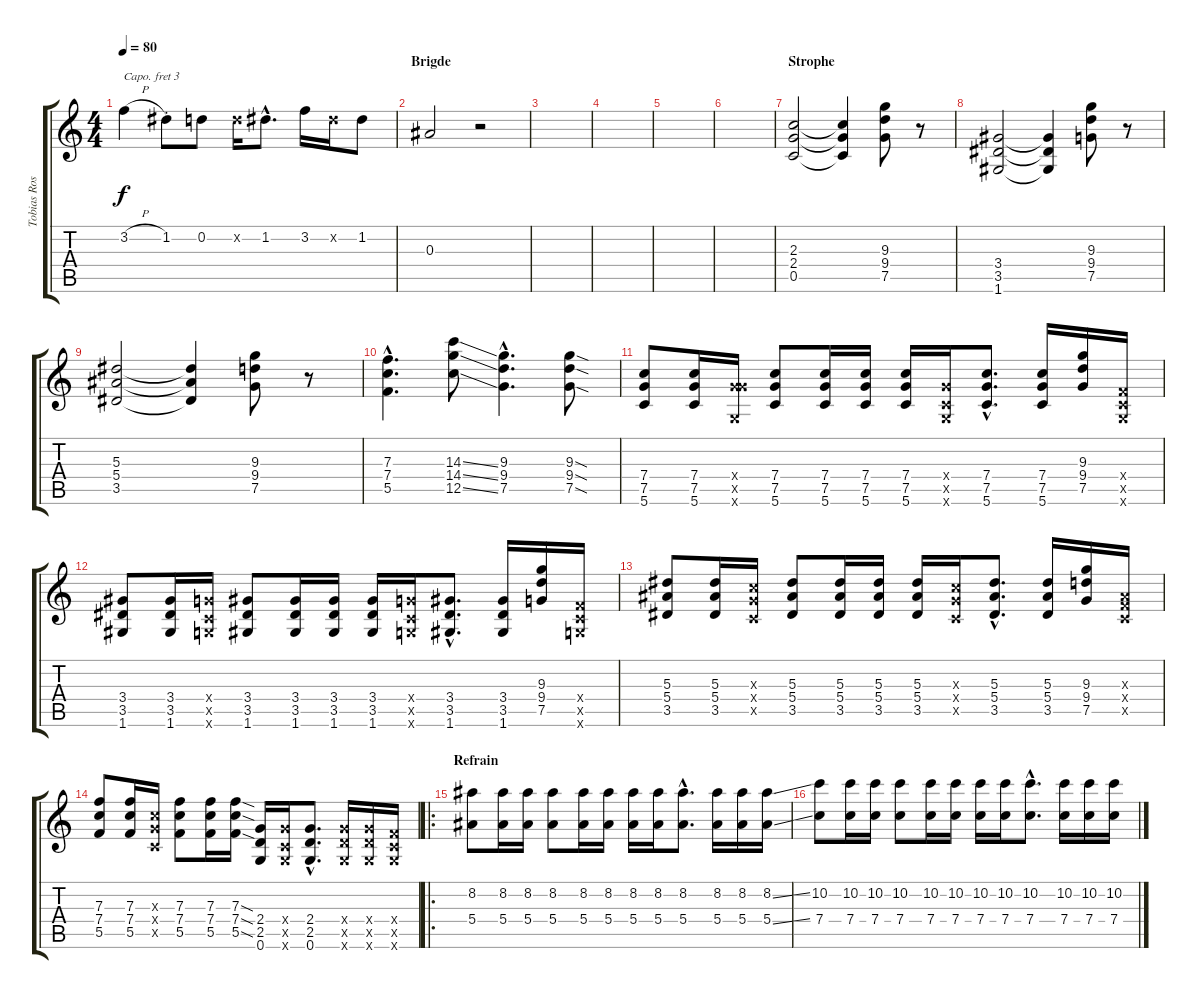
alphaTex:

\track ("Tobias Rossbach" "Tobias Ros") {instrument overdrivenguitar}
\staff {score tabs}
\capo 3
\tuning (E4 B3 G3 D3 A2 E2) {hide}
\ts (4 4)
\tempo 80
\clef g2
\ks c
3.2{h}.4{dy f} 1.2{st}.8 0.2.8 0.2{x}.16 1.2{hac}.8{d} 3.2.16 1.2{x}.16 1.2.8 |
\section ("" "Brigde")
0.3.2 r.2 |
|
|
|
|
\section ("" "Strophe")
(2.3 2.4 0.5).2{volume 8 balance 2 instrument overdrivenguitar} (2.3{t} 2.4{t} 0.5{t}).4 (9.3 9.4 7.5).8 r.8 |
(3.4 3.5 1.6).2 (3.4{t} 3.5{t} 1.6{t}).4 (9.3 9.4 7.5).8 r.8 |
(5.3 5.4 3.5).2 (5.3{t} 5.4{t} 3.5{t}).4 (9.3 9.4 7.5).8 r.8 |
(7.3{hac} 7.4{hac} 5.5{hac}).4{d} (14.3{ss} 14.4{ss} 12.5{ss}).8 (9.3{hac} 9.4{hac} 7.5{hac}).4{d} (9.3{sod} 9.4{sod} 7.5{sod}).8 |
(7.4 7.5 5.6).8{volume 10 balance 2 instrument overdrivenguitar} (7.4 7.5 5.6).16 (2.4{x} 7.5{x} 0.6{x}).16 (7.4 7.5 5.6).8 (7.4 7.5 5.6).16 (7.4 7.5 5.6).16 (7.4 7.5 5.6).16 (2.4{x} 0.5{x} 0.6{x}).16 (7.4{hac} 7.5{hac} 5.6{hac}).8{d} (7.4 7.5 5.6).16 (9.3 9.4 7.5).16 (0.4{x} 0.5{x} 0.6{x}).16 |
(3.4 3.5 1.6).8 (3.4 3.5 1.6).16 (2.4{x} 0.5{x} 0.6{x}).16 (3.4 3.5 1.6).8 (3.4 3.5 1.6).16 (3.4 3.5 1.6).16 (3.4 3.5 1.6).16 (2.4{x} 0.5{x} 0.6{x}).16 (3.4{hac} 3.5{hac} 1.6{hac}).8{d} (3.4 3.5 1.6).16 (9.3 9.4 7.5).16 (0.4{x} 0.5{x} 0.6{x}).16 |
(5.3 5.4 3.5).8 (5.3 5.4 3.5).16 (2.3{x} 2.4{x} 0.5{x}).16 (5.3 5.4 3.5).8 (5.3 5.4 3.5).16 (5.3 5.4 3.5).16 (5.3 5.4 3.5).16 (2.3{x} 2.4{x} 0.5{x}).16 (5.3{hac} 5.4{hac} 3.5{hac}).8{d} (5.3 5.4 3.5).16 (9.3 9.4 7.5).16 (0.3{x} 0.4{x} 0.5{x}).16 |
(7.3 7.4 5.5).8 (7.3 7.4 5.5).16 (2.3{x} 2.4{x} 0.5{x}).16 (7.3 7.4 5.5).8 (7.3 7.4 5.5).16 (7.3{sod} 7.4{sod} 5.5{sod}).16 (2.4 2.5 0.6).16 (2.4{x} 0.5{x} 0.6{x}).16 (2.4{hac} 2.5{hac} 0.6{hac}).8{d} (2.4{x} 2.5{x} 0.6{x}).16 (2.4{x} 2.5{x} 0.6{x}).16 (0.4{x} 0.5{x} 0.6{x}).16 |
\ro
\section ("" "Refrain")
(8.2 5.4).8{volume 9 balance 2} (8.2 5.4).16 (8.2 5.4).16 (8.2 5.4).8 (8.2 5.4).16 (8.2 5.4).16 (8.2 5.4).16 (8.2 5.4).16 (8.2{hac} 5.4{hac}).8{d} (8.2 5.4).16 (8.2 5.4).16 (8.2{ss} 5.4{ss}).16 |
(10.2 7.4).8 (10.2 7.4).16 (10.2 7.4).16 (10.2 7.4).8 (10.2 7.4).16 (10.2 7.4).16 (10.2 7.4).16 (10.2 7.4).16 (10.2{hac} 7.4{hac}).8{d} (10.2 7.4).16 (10.2 7.4).16 (10.2{ss} 7.4{ss}).16
